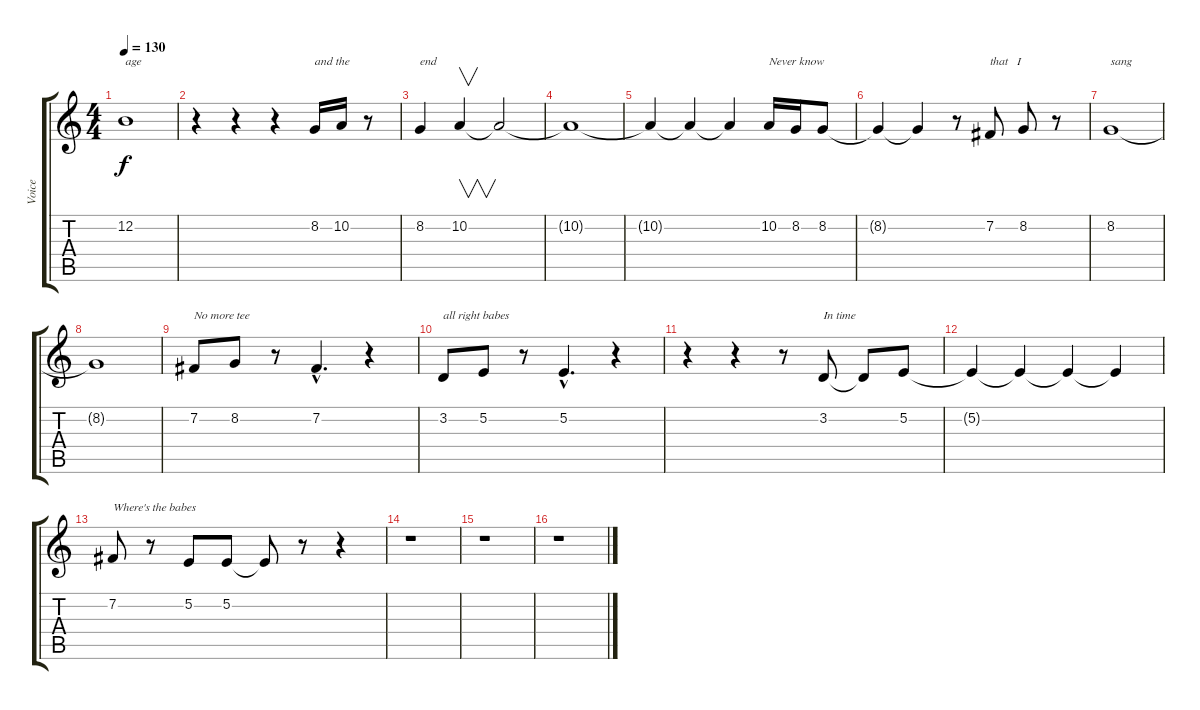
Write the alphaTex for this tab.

\track ("Voice" "Voice") {instrument cello}
\staff {score tabs}
\tuning (E4 B3 G3 D3 A2 E2) {hide}
\ts (4 4)
\tempo 130
\clef g2
\ks c
12.2.1{txt "age" dy f} |
r.4 r.4 r.4 8.2.16{txt "and the"} 10.2.16 r.8 |
8.2.4{txt "end"} 10.2.4{v} 10.2{t}.2 |
10.2{t}.1 |
10.2{t}.4 10.2{t}.4 10.2{t}.4 10.2.16{txt "Never know"} 8.2.16 8.2.8 |
8.2{t}.4 8.2{t}.4 r.8 7.2.8{txt "that   I"} 8.2.8 r.8 |
8.2.1{txt "sang "} |
8.2{t}.1 |
7.2.8{txt "No more tee"} 8.2.8 r.8 7.2{hac}.4{d} r.4 |
3.2.8{txt "all right babes"} 5.2.8 r.8 5.2{hac}.4{d} r.4 |
r.4 r.4 r.8 3.2.8{txt "In time"} 3.2{t}.8 5.2.8 |
5.2{t}.4 5.2{t}.4 5.2{t}.4 5.2{t}.4 |
7.2.8{txt "Where's the babes"} r.8 5.2.8 5.2.8 5.2{t}.8 r.8 r.4 |
r.1 |
r.1 |
r.1
